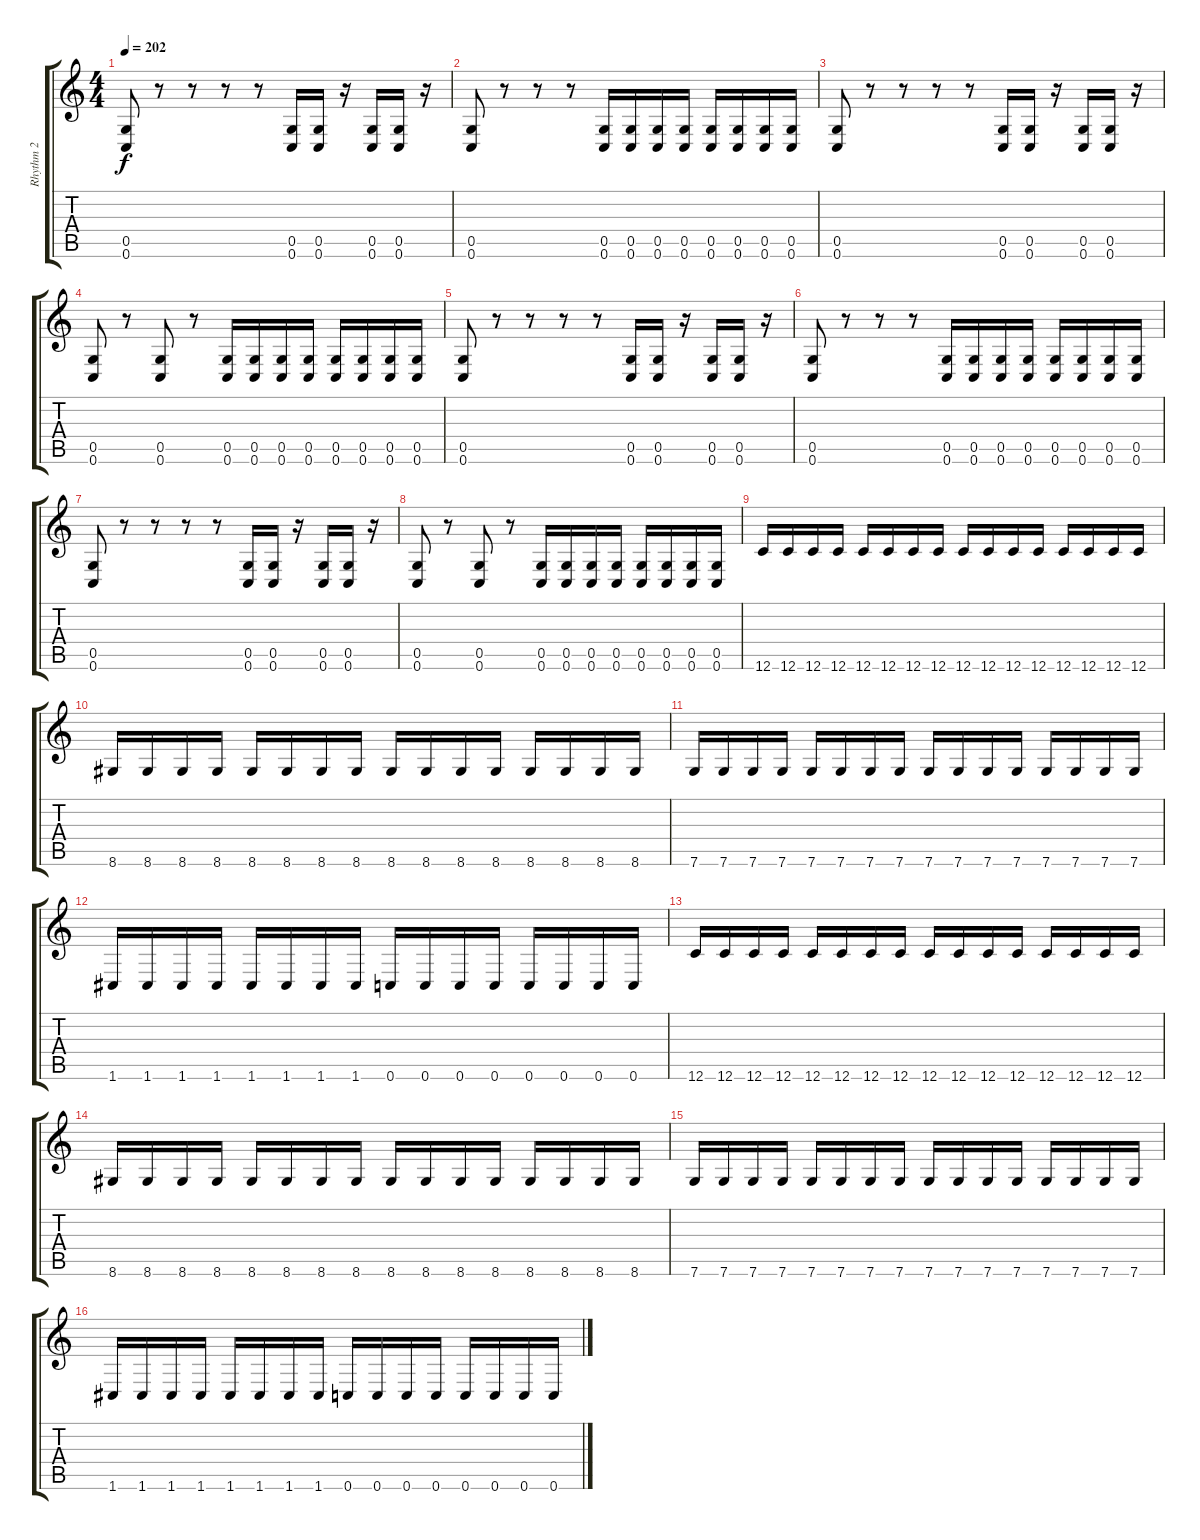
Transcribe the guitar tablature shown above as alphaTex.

\track ("Rhythm 2" "Rhythm 2") {instrument distortionguitar}
\staff {score tabs}
\tuning (D4 A3 F3 C3 G2 C2) {hide}
\ts (4 4)
\tempo 202
\clef g2
\ks c
(0.5 0.6).8{dy f instrument distortionguitar} r.8 r.8 r.8 r.8 (0.5 0.6).16 (0.5 0.6).16 r.16 (0.5 0.6).16 (0.5 0.6).16 r.16 |
(0.5 0.6).8 r.8 r.8 r.8 (0.5 0.6).16 (0.5 0.6).16 (0.5 0.6).16 (0.5 0.6).16 (0.5 0.6).16 (0.5 0.6).16 (0.5 0.6).16 (0.5 0.6).16 |
(0.5 0.6).8 r.8 r.8 r.8 r.8 (0.5 0.6).16 (0.5 0.6).16 r.16 (0.5 0.6).16 (0.5 0.6).16 r.16 |
(0.5 0.6).8 r.8 (0.5 0.6).8 r.8 (0.5 0.6).16 (0.5 0.6).16 (0.5 0.6).16 (0.5 0.6).16 (0.5 0.6).16 (0.5 0.6).16 (0.5 0.6).16 (0.5 0.6).16 |
(0.5 0.6).8 r.8 r.8 r.8 r.8 (0.5 0.6).16 (0.5 0.6).16 r.16 (0.5 0.6).16 (0.5 0.6).16 r.16 |
(0.5 0.6).8 r.8 r.8 r.8 (0.5 0.6).16 (0.5 0.6).16 (0.5 0.6).16 (0.5 0.6).16 (0.5 0.6).16 (0.5 0.6).16 (0.5 0.6).16 (0.5 0.6).16 |
(0.5 0.6).8 r.8 r.8 r.8 r.8 (0.5 0.6).16 (0.5 0.6).16 r.16 (0.5 0.6).16 (0.5 0.6).16 r.16 |
(0.5 0.6).8 r.8 (0.5 0.6).8 r.8 (0.5 0.6).16 (0.5 0.6).16 (0.5 0.6).16 (0.5 0.6).16 (0.5 0.6).16 (0.5 0.6).16 (0.5 0.6).16 (0.5 0.6).16 |
12.6.16 12.6.16 12.6.16 12.6.16 12.6.16 12.6.16 12.6.16 12.6.16 12.6.16 12.6.16 12.6.16 12.6.16 12.6.16 12.6.16 12.6.16 12.6.16 |
8.6.16 8.6.16 8.6.16 8.6.16 8.6.16 8.6.16 8.6.16 8.6.16 8.6.16 8.6.16 8.6.16 8.6.16 8.6.16 8.6.16 8.6.16 8.6.16 |
7.6.16 7.6.16 7.6.16 7.6.16 7.6.16 7.6.16 7.6.16 7.6.16 7.6.16 7.6.16 7.6.16 7.6.16 7.6.16 7.6.16 7.6.16 7.6.16 |
1.6.16 1.6.16 1.6.16 1.6.16 1.6.16 1.6.16 1.6.16 1.6.16 0.6.16 0.6.16 0.6.16 0.6.16 0.6.16 0.6.16 0.6.16 0.6.16 |
12.6.16 12.6.16 12.6.16 12.6.16 12.6.16 12.6.16 12.6.16 12.6.16 12.6.16 12.6.16 12.6.16 12.6.16 12.6.16 12.6.16 12.6.16 12.6.16 |
8.6.16 8.6.16 8.6.16 8.6.16 8.6.16 8.6.16 8.6.16 8.6.16 8.6.16 8.6.16 8.6.16 8.6.16 8.6.16 8.6.16 8.6.16 8.6.16 |
7.6.16 7.6.16 7.6.16 7.6.16 7.6.16 7.6.16 7.6.16 7.6.16 7.6.16 7.6.16 7.6.16 7.6.16 7.6.16 7.6.16 7.6.16 7.6.16 |
1.6.16 1.6.16 1.6.16 1.6.16 1.6.16 1.6.16 1.6.16 1.6.16 0.6.16 0.6.16 0.6.16 0.6.16 0.6.16 0.6.16 0.6.16 0.6.16
